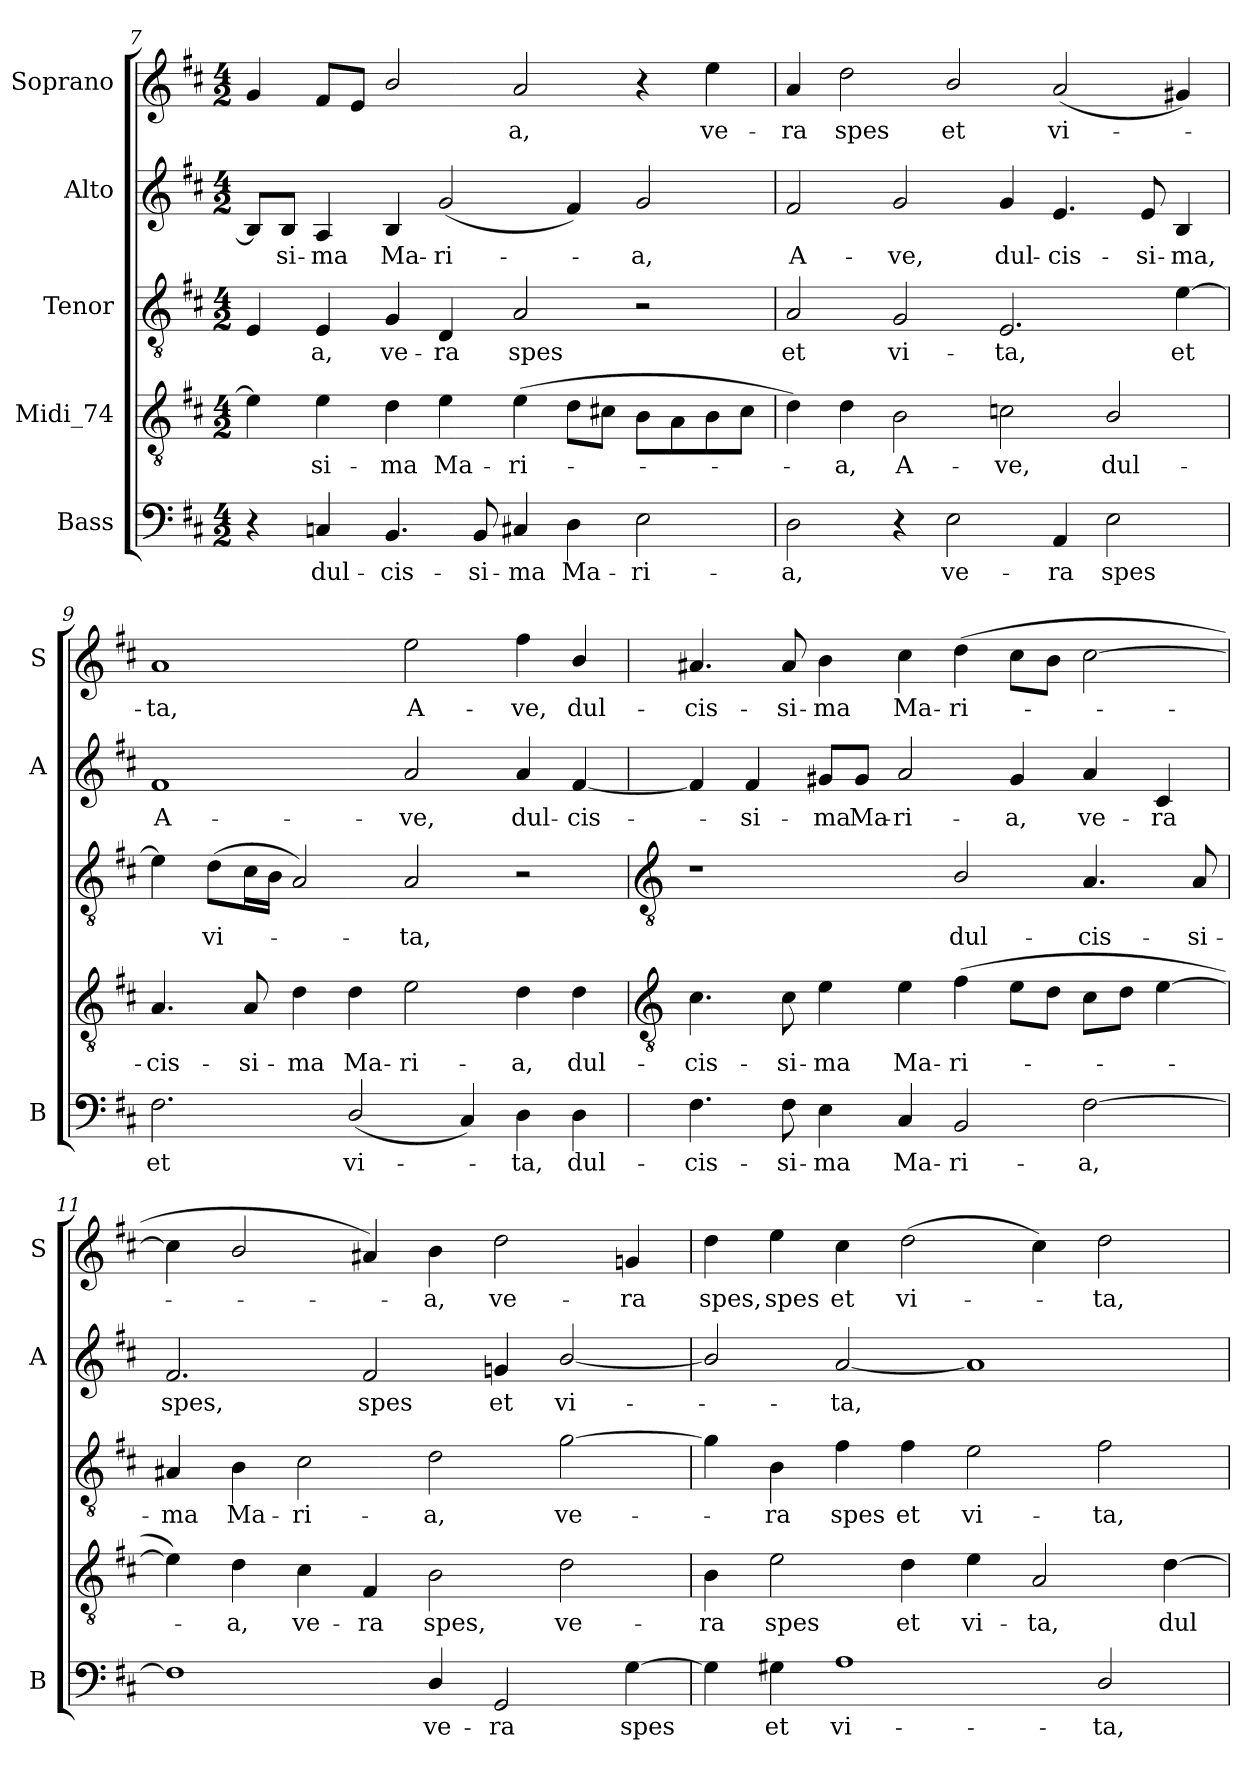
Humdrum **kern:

**kern	**text	**kern	**text	**kern	**text	**kern	**text	**kern	**text
*part5	*part5	*part4	*part4	*part3	*part3	*part2	*part2	*part1	*part1
*staff5	*staff5	*staff4	*staff4	*staff3	*staff3	*staff2	*staff2	*staff1	*staff1
*I"Bass	*	*I"Midi_74	*	*I"Tenor	*	*I"Alto	*	*I"Soprano	*
*I'B	*	*	*	*	*	*I'A	*	*I'S	*
!!LO:LB:g=z
*clefF4	*	*clefGv2	*	*clefGv2	*	*clefG2	*	*clefG2	*
*k[f#c#]	*	*k[f#c#]	*	*k[f#c#]	*	*k[f#c#]	*	*k[f#c#]	*
*D:	*	*D:	*	*D:	*	*D:	*	*D:	*
*M4/2	*	*M4/2	*	*M4/2	*	*M4/2	*	*M4/2	*
=7	=7	=7	=7	=7	=7	=7	=7	=7	=7
4r	.	4e]	.	4E	.	8B/L]	.	4g	.
!	!	!	!	!	!	!	!LO:LY:b	!	!
.	.	.	.	.	.	8B/J	si-	.	.
!	!LO:LY:b	!	!LO:LY:b	!	!LO:LY:b	!	!LO:LY:b	!	!
4Cn	dul-	4e	si-	4E	a,	4A	-ma	8f#L	.
.	.	.	.	.	.	.	.	8eJ	.
!	!LO:LY:b	!	!LO:LY:b	!	!LO:LY:b	!	!LO:LY:b	!	!
4.BB	-cis-	4d	-ma	4G	ve-	4B	Ma-	2b/	.
!	!	!	!LO:LY:b	!	!LO:LY:b	!	!LO:LY:b	!	!
.	.	4e	Ma-	4D	-ra	(<2g	-ri-	.	.
!	!LO:LY:b	!	!	!	!	!	!	!	!
8BB	-si-	.	.	.	.	.	.	.	.
!	!LO:LY:b	!	!LO:LY:b	!	!LO:LY:b	!	!	!	!LO:LY:b
4C#X	-ma	(>4e	-ri-	2A	spes	.	.	2a	a,
!	!LO:LY:b	!	!	!	!	!	!	!	!
4D	Ma-	8dL	.	.	.	4f#)	.	.	.
.	.	8c#XJ	.	.	.	.	.	.	.
!	!LO:LY:b	!	!	!	!	!	!LO:LY:b	!	!
2E	-ri-	8BL	.	2r	.	2g	a,	4r	.
.	.	8A	.	.	.	.	.	.	.
!	!	!	!	!	!	!	!	!	!LO:LY:b
.	.	8B	.	.	.	.	.	4ee	ve-
.	.	8c#J	.	.	.	.	.	.	.
=8	=8	=8	=8	=8	=8	=8	=8	=8	=8
!	!LO:LY:b	!	!	!	!LO:LY:b	!	!LO:LY:b	!	!LO:LY:b
2D	-a,	4d)	.	2A	et	2f#	A-	4a	-ra
!	!	!	!LO:LY:b	!	!	!	!	!	!LO:LY:b
.	.	4d	a,	.	.	.	.	2dd	spes
!	!	!	!LO:LY:b	!	!LO:LY:b	!	!LO:LY:b	!	!
4r	.	2B	A-	2G	vi-	2g	-ve,	.	.
!	!LO:LY:b	!	!	!	!	!	!	!	!LO:LY:b
2E	ve-	.	.	.	.	.	.	2b/	et
!	!	!	!LO:LY:b	!	!LO:LY:b	!	!LO:LY:b	!	!
.	.	2cn	-ve,	2.E	-ta,	4g	dul-	.	.
!	!LO:LY:b	!	!	!	!	!	!LO:LY:b	!	!LO:LY:b
4AA	-ra	.	.	.	.	4.e	-cis-	(<2a	vi-
!	!LO:LY:b	!	!LO:LY:b	!	!	!	!	!	!
2E	spes	2B/	dul-	.	.	.	.	.	.
!	!	!	!	!	!	!	!LO:LY:b	!	!
.	.	.	.	.	.	8e	-si-	.	.
!	!	!	!	!	!LO:LY:b	!	!LO:LY:b	!	!
.	.	.	.	[4e	et	4B	-ma,	4g#X)	.
=9	=9	=9	=9	=9	=9	=9	=9	=9	=9
!	!LO:LY:b	!	!LO:LY:b	!	!	!	!LO:LY:b	!	!LO:LY:b
2.F#	et	4.A	-cis-	4e]	.	1f#	A-	1a	ta,
!	!	!	!	!	!LO:LY:b	!	!	!	!
.	.	.	.	(>8dL	vi-	.	.	.	.
!	!	!	!LO:LY:b	!	!	!	!	!	!
.	.	8A	-si-	16c#L	.	.	.	.	.
.	.	.	.	16BJJ	.	.	.	.	.
!	!	!	!LO:LY:b	!	!	!	!	!	!
.	.	4d	-ma	2A)	.	.	.	.	.
!	!LO:LY:b	!	!LO:LY:b	!	!	!	!	!	!
(<2D/	vi-	4d	Ma-	.	.	.	.	.	.
!	!	!	!LO:LY:b	!	!LO:LY:b	!	!LO:LY:b	!	!LO:LY:b
.	.	2e	-ri-	2A	ta,	2a	-ve,	2ee	A-
4C#)	.	.	.	.	.	.	.	.	.
!	!LO:LY:b	!	!LO:LY:b	!	!	!	!LO:LY:b	!	!LO:LY:b
4D	ta,	4d	-a,	2r	.	4a	dul-	4ff#	-ve,
!	!LO:LY:b	!	!LO:LY:b	!	!	!	!LO:LY:b	!	!LO:LY:b
4D	dul-	4d	dul-	.	.	[4f#	-cis-	4b/	dul-
!!LO:LB:g=z
=10	=10	=10	=10	=10	=10	=10	=10	=10	=10
*	*	*clefGv2	*	*clefGv2	*	*	*	*	*
!	!LO:LY:b	!	!LO:LY:b	!	!	!	!	!	!LO:LY:b
4.F#	-cis-	4.c#	-cis-	1r	.	4f#]	.	4.a#X	-cis-
!	!	!	!	!	!	!	!LO:LY:b	!	!
.	.	.	.	.	.	4f#	si-	.	.
!	!LO:LY:b	!	!LO:LY:b	!	!	!	!	!	!LO:LY:b
8F#	-si-	8c#	-si-	.	.	.	.	8a#	-si-
!	!LO:LY:b	!	!LO:LY:b	!	!	!	!LO:LY:b	!	!LO:LY:b
4E	-ma	4e	-ma	.	.	8g#X/L	-ma	4b	-ma
!	!	!	!	!	!	!	!LO:LY:b	!	!
.	.	.	.	.	.	8g#/J	Ma-	.	.
!	!LO:LY:b	!	!LO:LY:b	!	!	!	!LO:LY:b	!	!LO:LY:b
4C#	Ma-	4e	Ma-	.	.	2a	-ri-	4cc#	Ma-
!	!LO:LY:b	!	!LO:LY:b	!	!LO:LY:b	!	!	!	!LO:LY:b
2BB	-ri-	(>4f#	-ri-	2B/	dul-	.	.	(>4dd	-ri-
!	!	!	!	!	!	!	!LO:LY:b	!	!
.	.	8eL	.	.	.	4g#	-a,	8cc#L	.
.	.	8dJ	.	.	.	.	.	8bJ	.
!	!LO:LY:b	!	!	!	!LO:LY:b	!	!LO:LY:b	!	!
[2F#	-a,	8c#L	.	4.A	-cis-	4a	ve-	[2cc#	.
.	.	8dJ	.	.	.	.	.	.	.
!	!	!	!	!	!	!	!LO:LY:b	!	!
.	.	[4e	.	.	.	4c#	-ra	.	.
!	!	!	!	!	!LO:LY:b	!	!	!	!
.	.	.	.	8A	-si-	.	.	.	.
=11	=11	=11	=11	=11	=11	=11	=11	=11	=11
!	!	!	!	!	!LO:LY:b	!	!LO:LY:b	!	!
1F#]	.	4e])	.	4A#X	-ma	2.f#	spes,	4cc#]	.
!	!	!	!LO:LY:b	!	!LO:LY:b	!	!	!	!
.	.	4d	a,	4B	Ma-	.	.	2b/	.
!	!	!	!LO:LY:b	!	!LO:LY:b	!	!	!	!
.	.	4c#	ve-	2c#	-ri-	.	.	.	.
!	!	!	!LO:LY:b	!	!	!	!LO:LY:b	!	!
.	.	4F#	-ra	.	.	2f#	spes	4a#X)	.
!	!LO:LY:b	!	!LO:LY:b	!	!LO:LY:b	!	!	!	!LO:LY:b
4D/	ve-	2B	spes,	2d	-a,	.	.	4b	a,
!	!LO:LY:b	!	!	!	!	!	!LO:LY:b	!	!LO:LY:b
2GG	-ra	.	.	.	.	4gn	et	2dd	ve-
!	!	!	!LO:LY:b	!	!LO:LY:b	!	!LO:LY:b	!	!
.	.	2d	ve-	[2g	ve-	[2b/	vi-	.	.
!	!LO:LY:b	!	!	!	!	!	!	!	!LO:LY:b
[4G	spes	.	.	.	.	.	.	4gn	-ra
=12	=12	=12	=12	=12	=12	=12	=12	=12	=12
!	!	!	!LO:LY:b	!	!	!	!	!	!LO:LY:b
4G]	.	4B	-ra	4g]	.	2b/]	.	4dd	spes,
!	!LO:LY:b	!	!LO:LY:b	!	!LO:LY:b	!	!	!	!LO:LY:b
4G#X	et	2e	spes	4B	ra	.	.	4ee	spes
!	!LO:LY:b	!	!	!	!LO:LY:b	!	!LO:LY:b	!	!LO:LY:b
1A	vi-	.	.	4f#	spes	[2a	ta,	4cc#	et
!	!	!	!LO:LY:b	!	!LO:LY:b	!	!	!	!LO:LY:b
.	.	4d	et	4f#	et	.	.	(>2dd	vi-
!	!	!	!LO:LY:b	!	!LO:LY:b	!	!	!	!
.	.	4e	vi-	2e	vi-	1a]	.	.	.
!	!	!	!LO:LY:b	!	!	!	!	!	!
.	.	2A	-ta,	.	.	.	.	4cc#)	.
!	!LO:LY:b	!	!	!	!LO:LY:b	!	!	!	!LO:LY:b
2D/	-ta,	.	.	2f#	-ta,	.	.	2dd	ta,
!	!	!	!LO:LY:b	!	!	!	!	!	!
.	.	[4d	dul-	.	.	.	.	.	.
=	=	=	=	=	=	=	=	=	=
*-	*-	*-	*-	*-	*-	*-	*-	*-	*-
